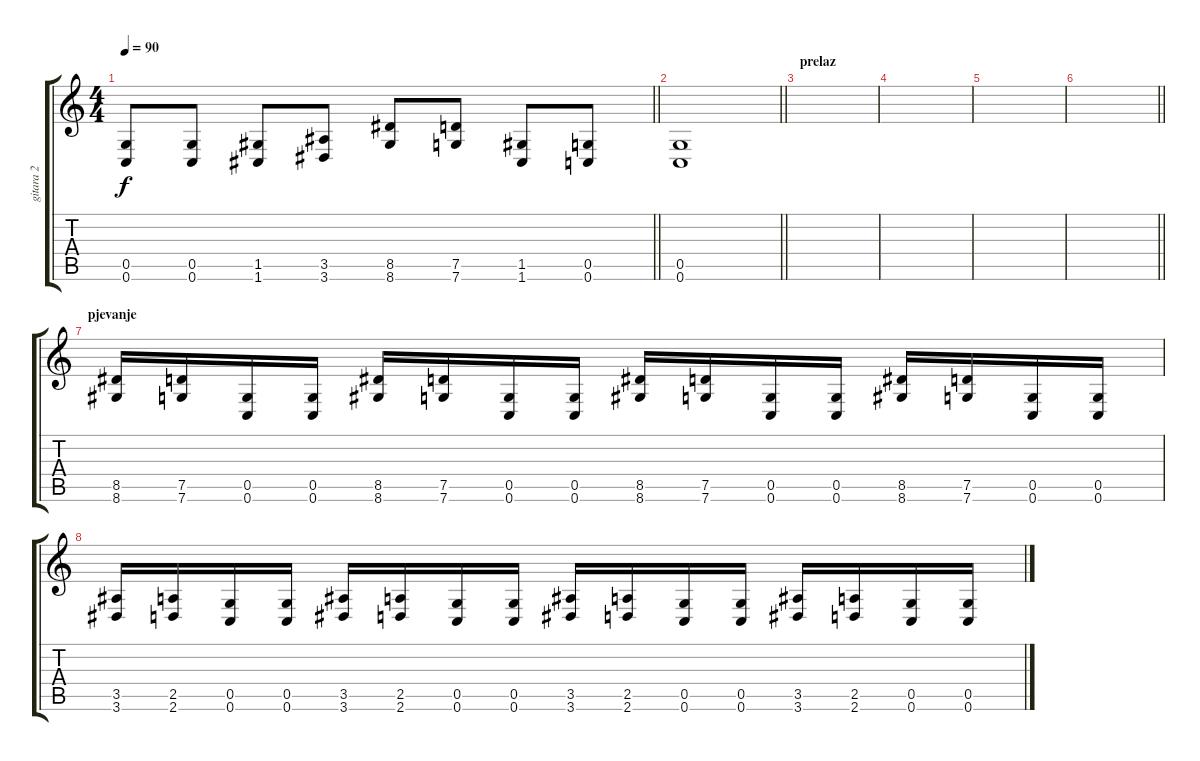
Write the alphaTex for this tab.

\track ("gitara 2" "gitara 2") {instrument distortionguitar}
\staff {score tabs}
\tuning (D4 A3 F3 C3 G2 C2) {hide}
\ts (4 4)
\tempo 90
\clef g2
\barLineRight lightlight
\ks c
(0.5 0.6).8{dy f} (0.5 0.6).8 (1.5 1.6).8 (3.5 3.6).8 (8.5 8.6).8 (7.5 7.6).8 (1.5 1.6).8 (0.5 0.6).8 |
\barLineRight lightlight
(0.5 0.6).1 |
\section ("" "prelaz")
|
|
|
\barLineRight lightlight
|
\section ("" "pjevanje")
(8.5 8.6).16 (7.5 7.6).16 (0.5 0.6).16 (0.5 0.6).16 (8.5 8.6).16 (7.5 7.6).16 (0.5 0.6).16 (0.5 0.6).16 (8.5 8.6).16 (7.5 7.6).16 (0.5 0.6).16 (0.5 0.6).16 (8.5 8.6).16 (7.5 7.6).16 (0.5 0.6).16 (0.5 0.6).16 |
(3.5 3.6).16 (2.5 2.6).16 (0.5 0.6).16 (0.5 0.6).16 (3.5 3.6).16 (2.5 2.6).16 (0.5 0.6).16 (0.5 0.6).16 (3.5 3.6).16 (2.5 2.6).16 (0.5 0.6).16 (0.5 0.6).16 (3.5 3.6).16 (2.5 2.6).16 (0.5 0.6).16 (0.5 0.6).16
